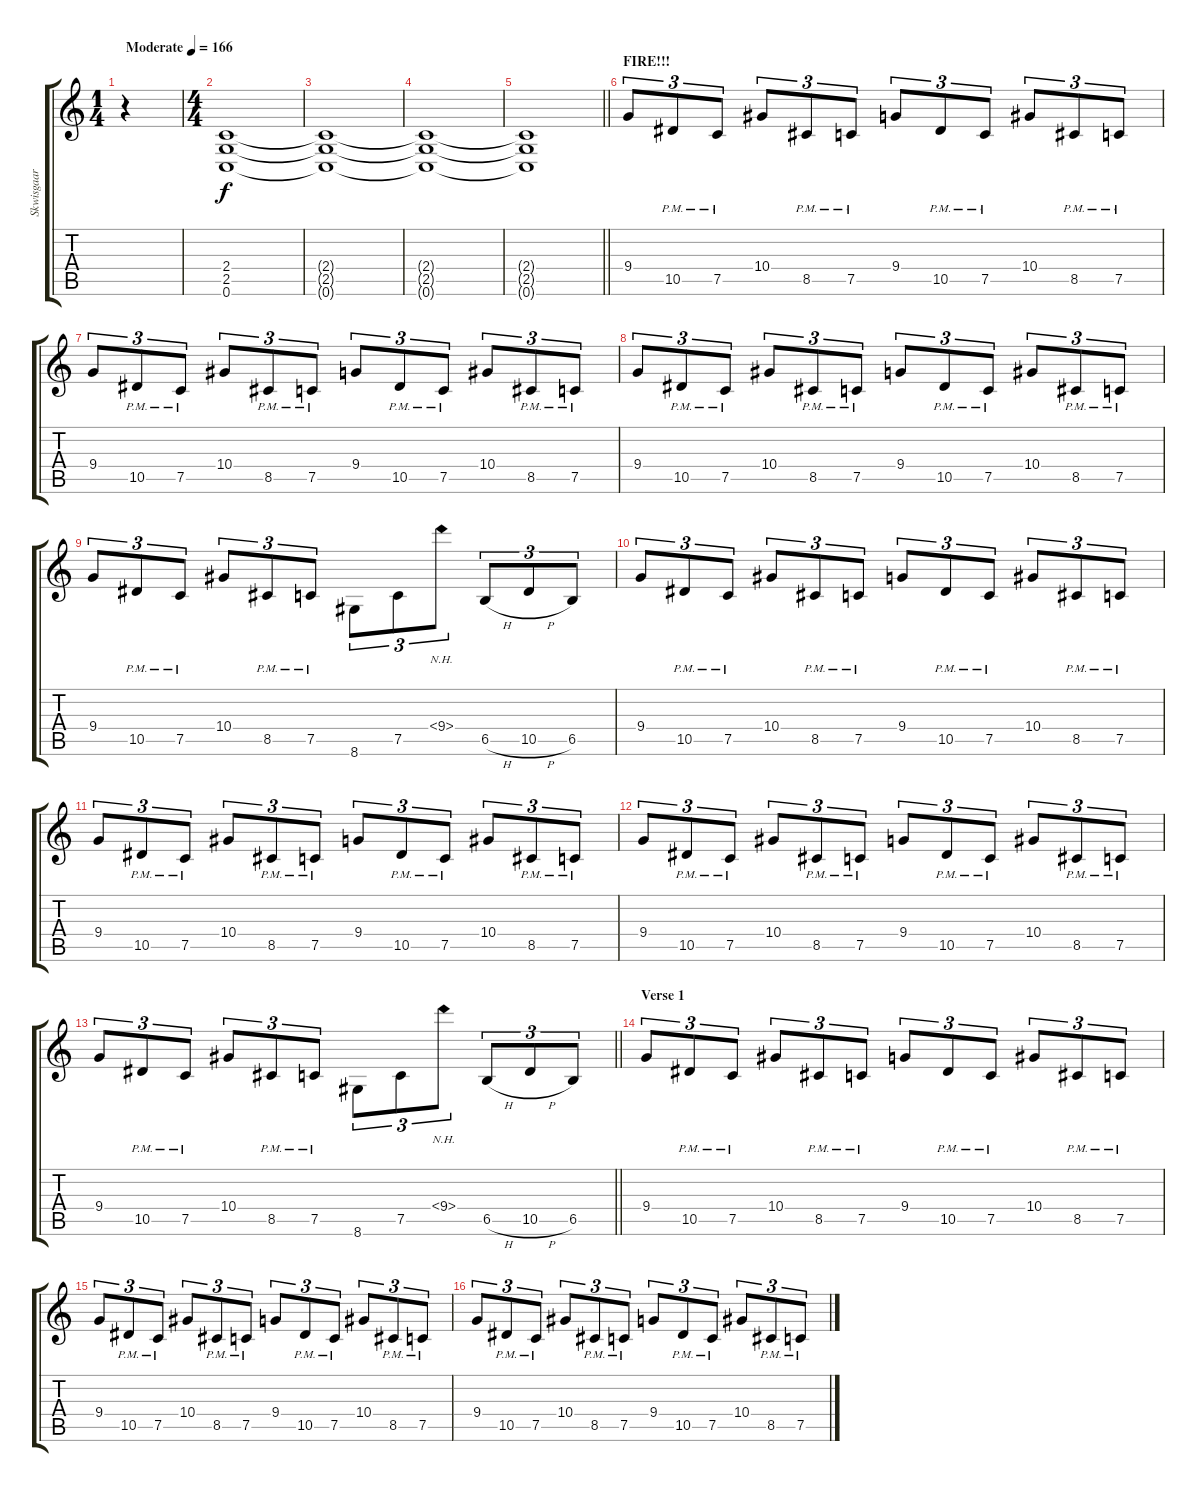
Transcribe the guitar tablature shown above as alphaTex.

\track ("Skwisgaar Skwigelf" "Skwisgaar ") {instrument distortionguitar}
\staff {score tabs}
\tuning (C4 G3 Eb3 Bb2 F2 C2) {hide}
\ts (1 4)
\tempo (166 "Moderate")
\clef g2
\ks c
r.4{dy f volume 0 instrument distortionguitar} |
\ts (4 4)
(2.4 2.5 0.6).1{volume 13} |
(2.4{t} 2.5{t} 0.6{t}).1 |
(2.4{t} 2.5{t} 0.6{t}).1 |
\barLineRight lightlight
(2.4{t} 2.5{t} 0.6{t}).1 |
\section ("" "FIRE!!!")
9.4.8{tu (3 2)} 10.5{pm}.8{tu (3 2)} 7.5{pm}.8{tu (3 2)} 10.4.8{tu (3 2)} 8.5{pm}.8{tu (3 2)} 7.5{pm}.8{tu (3 2)} 9.4.8{tu (3 2)} 10.5{pm}.8{tu (3 2)} 7.5{pm}.8{tu (3 2)} 10.4.8{tu (3 2)} 8.5{pm}.8{tu (3 2)} 7.5{pm}.8{tu (3 2)} |
9.4.8{tu (3 2)} 10.5{pm}.8{tu (3 2)} 7.5{pm}.8{tu (3 2)} 10.4.8{tu (3 2)} 8.5{pm}.8{tu (3 2)} 7.5{pm}.8{tu (3 2)} 9.4.8{tu (3 2)} 10.5{pm}.8{tu (3 2)} 7.5{pm}.8{tu (3 2)} 10.4.8{tu (3 2)} 8.5{pm}.8{tu (3 2)} 7.5{pm}.8{tu (3 2)} |
9.4.8{tu (3 2)} 10.5{pm}.8{tu (3 2)} 7.5{pm}.8{tu (3 2)} 10.4.8{tu (3 2)} 8.5{pm}.8{tu (3 2)} 7.5{pm}.8{tu (3 2)} 9.4.8{tu (3 2)} 10.5{pm}.8{tu (3 2)} 7.5{pm}.8{tu (3 2)} 10.4.8{tu (3 2)} 8.5{pm}.8{tu (3 2)} 7.5{pm}.8{tu (3 2)} |
9.4.8{tu (3 2)} 10.5{pm}.8{tu (3 2)} 7.5{pm}.8{tu (3 2)} 10.4.8{tu (3 2)} 8.5{pm}.8{tu (3 2)} 7.5{pm}.8{tu (3 2)} 8.6.8{tu (3 2)} 7.5.8{tu (3 2)} 9.4{nh}.8{tu (3 2)} 6.5{h}.8{tu (3 2)} 10.5{h}.8{tu (3 2)} 6.5.8{tu (3 2)} |
9.4.8{tu (3 2)} 10.5{pm}.8{tu (3 2)} 7.5{pm}.8{tu (3 2)} 10.4.8{tu (3 2)} 8.5{pm}.8{tu (3 2)} 7.5{pm}.8{tu (3 2)} 9.4.8{tu (3 2)} 10.5{pm}.8{tu (3 2)} 7.5{pm}.8{tu (3 2)} 10.4.8{tu (3 2)} 8.5{pm}.8{tu (3 2)} 7.5{pm}.8{tu (3 2)} |
9.4.8{tu (3 2)} 10.5{pm}.8{tu (3 2)} 7.5{pm}.8{tu (3 2)} 10.4.8{tu (3 2)} 8.5{pm}.8{tu (3 2)} 7.5{pm}.8{tu (3 2)} 9.4.8{tu (3 2)} 10.5{pm}.8{tu (3 2)} 7.5{pm}.8{tu (3 2)} 10.4.8{tu (3 2)} 8.5{pm}.8{tu (3 2)} 7.5{pm}.8{tu (3 2)} |
9.4.8{tu (3 2)} 10.5{pm}.8{tu (3 2)} 7.5{pm}.8{tu (3 2)} 10.4.8{tu (3 2)} 8.5{pm}.8{tu (3 2)} 7.5{pm}.8{tu (3 2)} 9.4.8{tu (3 2)} 10.5{pm}.8{tu (3 2)} 7.5{pm}.8{tu (3 2)} 10.4.8{tu (3 2)} 8.5{pm}.8{tu (3 2)} 7.5{pm}.8{tu (3 2)} |
\barLineRight lightlight
9.4.8{tu (3 2)} 10.5{pm}.8{tu (3 2)} 7.5{pm}.8{tu (3 2)} 10.4.8{tu (3 2)} 8.5{pm}.8{tu (3 2)} 7.5{pm}.8{tu (3 2)} 8.6.8{tu (3 2)} 7.5.8{tu (3 2)} 9.4{nh}.8{tu (3 2)} 6.5{h}.8{tu (3 2)} 10.5{h}.8{tu (3 2)} 6.5.8{tu (3 2)} |
\section ("" "Verse 1")
9.4.8{tu (3 2)} 10.5{pm}.8{tu (3 2)} 7.5{pm}.8{tu (3 2)} 10.4.8{tu (3 2)} 8.5{pm}.8{tu (3 2)} 7.5{pm}.8{tu (3 2)} 9.4.8{tu (3 2)} 10.5{pm}.8{tu (3 2)} 7.5{pm}.8{tu (3 2)} 10.4.8{tu (3 2)} 8.5{pm}.8{tu (3 2)} 7.5{pm}.8{tu (3 2)} |
9.4.8{tu (3 2)} 10.5{pm}.8{tu (3 2)} 7.5{pm}.8{tu (3 2)} 10.4.8{tu (3 2)} 8.5{pm}.8{tu (3 2)} 7.5{pm}.8{tu (3 2)} 9.4.8{tu (3 2)} 10.5{pm}.8{tu (3 2)} 7.5{pm}.8{tu (3 2)} 10.4.8{tu (3 2)} 8.5{pm}.8{tu (3 2)} 7.5{pm}.8{tu (3 2)} |
9.4.8{tu (3 2)} 10.5{pm}.8{tu (3 2)} 7.5{pm}.8{tu (3 2)} 10.4.8{tu (3 2)} 8.5{pm}.8{tu (3 2)} 7.5{pm}.8{tu (3 2)} 9.4.8{tu (3 2)} 10.5{pm}.8{tu (3 2)} 7.5{pm}.8{tu (3 2)} 10.4.8{tu (3 2)} 8.5{pm}.8{tu (3 2)} 7.5{pm}.8{tu (3 2)}
